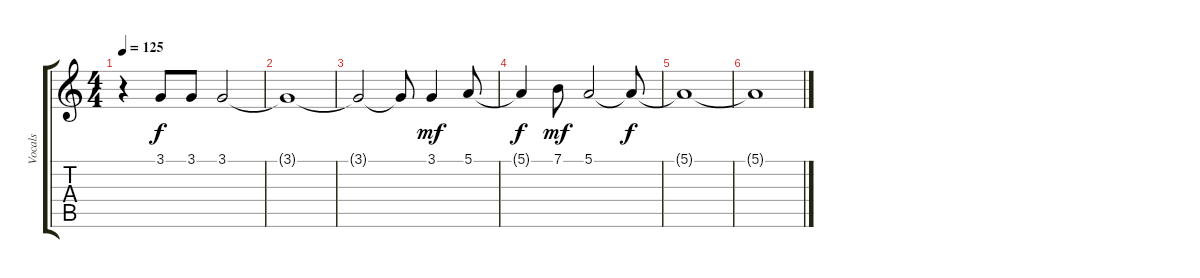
\track ("Vocals" "Vocals") {instrument pad1newage}
\staff {score tabs}
\tuning (E4 B3 G3 D3 A2 E2) {hide}
\ts (4 4)
\tempo 125
\clef g2
\ks c
r.4{dy f} 3.1.8 3.1.8 3.1.2 |
3.1{t}.1 |
3.1{t}.2 3.1{t}.8 3.1.4{dy mf} 5.1.8 |
5.1{t}.4{dy f} 7.1.8{dy mf} 5.1.2 5.1{t}.8{dy f} |
5.1{t}.1 |
5.1{t}.1
